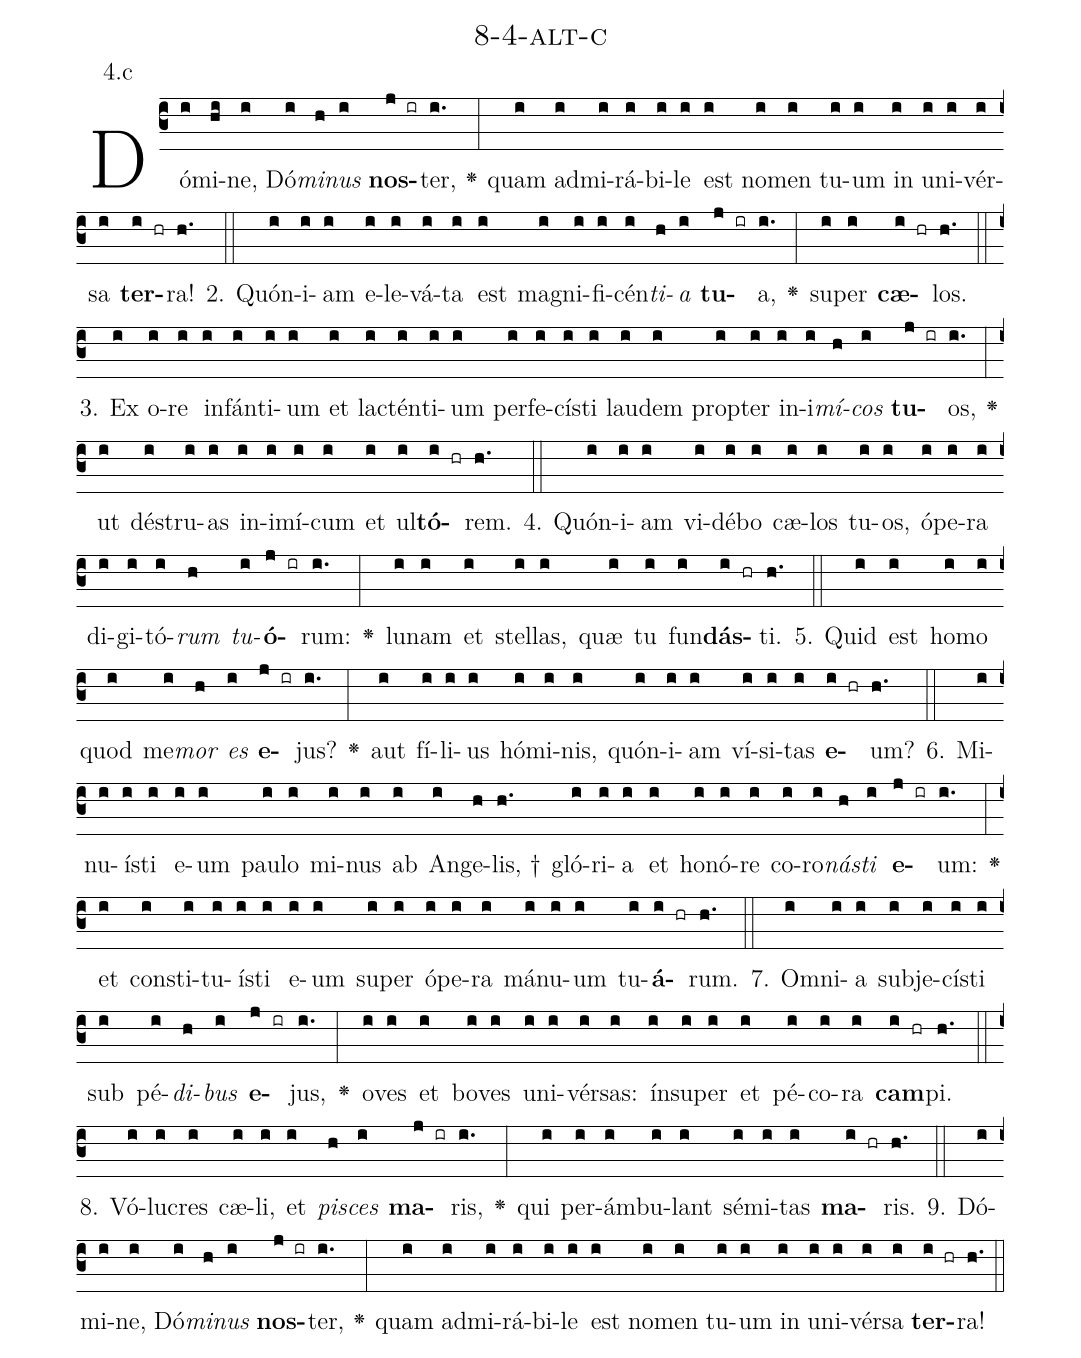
name: 8-4-alt-c;
annotation: 4.c;
%%
(c3)Dó(i)mi(hi)ne,(i) Dó(i)<i>mi</i>(h)<i>nus</i>(i) <b>nos</b>(j ir)ter,(i.) <v>\greheightstar</v>(:) quam(i) ad(i)mi(i)rá(i)bi(i)le(i) est(i) no(i)men(i) tu(i)um(i) in(i) u(i)ni(i)vér(i)sa(i) <b>ter</b>(i hr)ra!(h.) (::)
2. Quón(i)i(i)am(i) e(i)le(i)vá(i)ta(i) est(i) ma(i)gni(i)fi(i)cén(i)<i>ti</i>(h)<i>a</i>(i) <b>tu</b>(j ir)a,(i.) <v>\greheightstar</v>(:) su(i)per(i) <b>cæ</b>(i hr)los.(h.) (::)
3. Ex(i) o(i)re(i) in(i)fán(i)ti(i)um(i) et(i) lac(i)tén(i)ti(i)um(i) per(i)fe(i)cís(i)ti(i) lau(i)dem(i) prop(i)ter(i) in(i)i(i)<i>mí</i>(h)<i>cos</i>(i) <b>tu</b>(j ir)os,(i.) <v>\greheightstar</v>(:) ut(i) dé(i)stru(i)as(i) in(i)i(i)mí(i)cum(i) et(i) ul(i)<b>tó</b>(i hr)rem.(h.) (::)
4. Quón(i)i(i)am(i) vi(i)dé(i)bo(i) cæ(i)los(i) tu(i)os,(i) ó(i)pe(i)ra(i) di(i)gi(i)tó(i)<i>rum</i>(h) <i>tu</i>(i)<b>ó</b>(j ir)rum:(i.) <v>\greheightstar</v>(:) lu(i)nam(i) et(i) stel(i)las,(i) quæ(i) tu(i) fun(i)<b>dás</b>(i hr)ti.(h.) (::)
5. Quid(i) est(i) ho(i)mo(i) quod(i) me(i)<i>mor</i>(h) <i>es</i>(i) <b>e</b>(j ir)jus?(i.) <v>\greheightstar</v>(:) aut(i) fí(i)li(i)us(i) hó(i)mi(i)nis,(i) quón(i)i(i)am(i) ví(i)si(i)tas(i) <b>e</b>(i hr)um?(h.) (::)
6. Mi(i)nu(i)ís(i)ti(i) e(i)um(i) pau(i)lo(i) mi(i)nus(i) ab(i) An(i)ge(h)lis, †(h.) gló(i)ri(i)a(i) et(i) ho(i)nó(i)re(i) co(i)ro(i)<i>nás</i>(h)<i>ti</i>(i) <b>e</b>(j ir)um:(i.) <v>\greheightstar</v>(:) et(i) con(i)sti(i)tu(i)ís(i)ti(i) e(i)um(i) su(i)per(i) ó(i)pe(i)ra(i) má(i)nu(i)um(i) tu(i)<b>á</b>(i hr)rum.(h.) (::)
7. Om(i)ni(i)a(i) sub(i)je(i)cís(i)ti(i) sub(i) pé(i)<i>di</i>(h)<i>bus</i>(i) <b>e</b>(j ir)jus,(i.) <v>\greheightstar</v>(:) o(i)ves(i) et(i) bo(i)ves(i) u(i)ni(i)vér(i)sas:(i) ín(i)su(i)per(i) et(i) pé(i)co(i)ra(i) <b>cam</b>(i hr)pi.(h.) (::)
8. Vó(i)lu(i)cres(i) cæ(i)li,(i) et(i) <i>pi</i>(h)<i>sces</i>(i) <b>ma</b>(j ir)ris,(i.) <v>\greheightstar</v>(:) qui(i) per(i)ám(i)bu(i)lant(i) sé(i)mi(i)tas(i) <b>ma</b>(i hr)ris.(h.) (::)
9. Dó(i)mi(i)ne,(i) Dó(i)<i>mi</i>(h)<i>nus</i>(i) <b>nos</b>(j ir)ter,(i.) <v>\greheightstar</v>(:) quam(i) ad(i)mi(i)rá(i)bi(i)le(i) est(i) no(i)men(i) tu(i)um(i) in(i) u(i)ni(i)vér(i)sa(i) <b>ter</b>(i hr)ra!(h.) (::)
